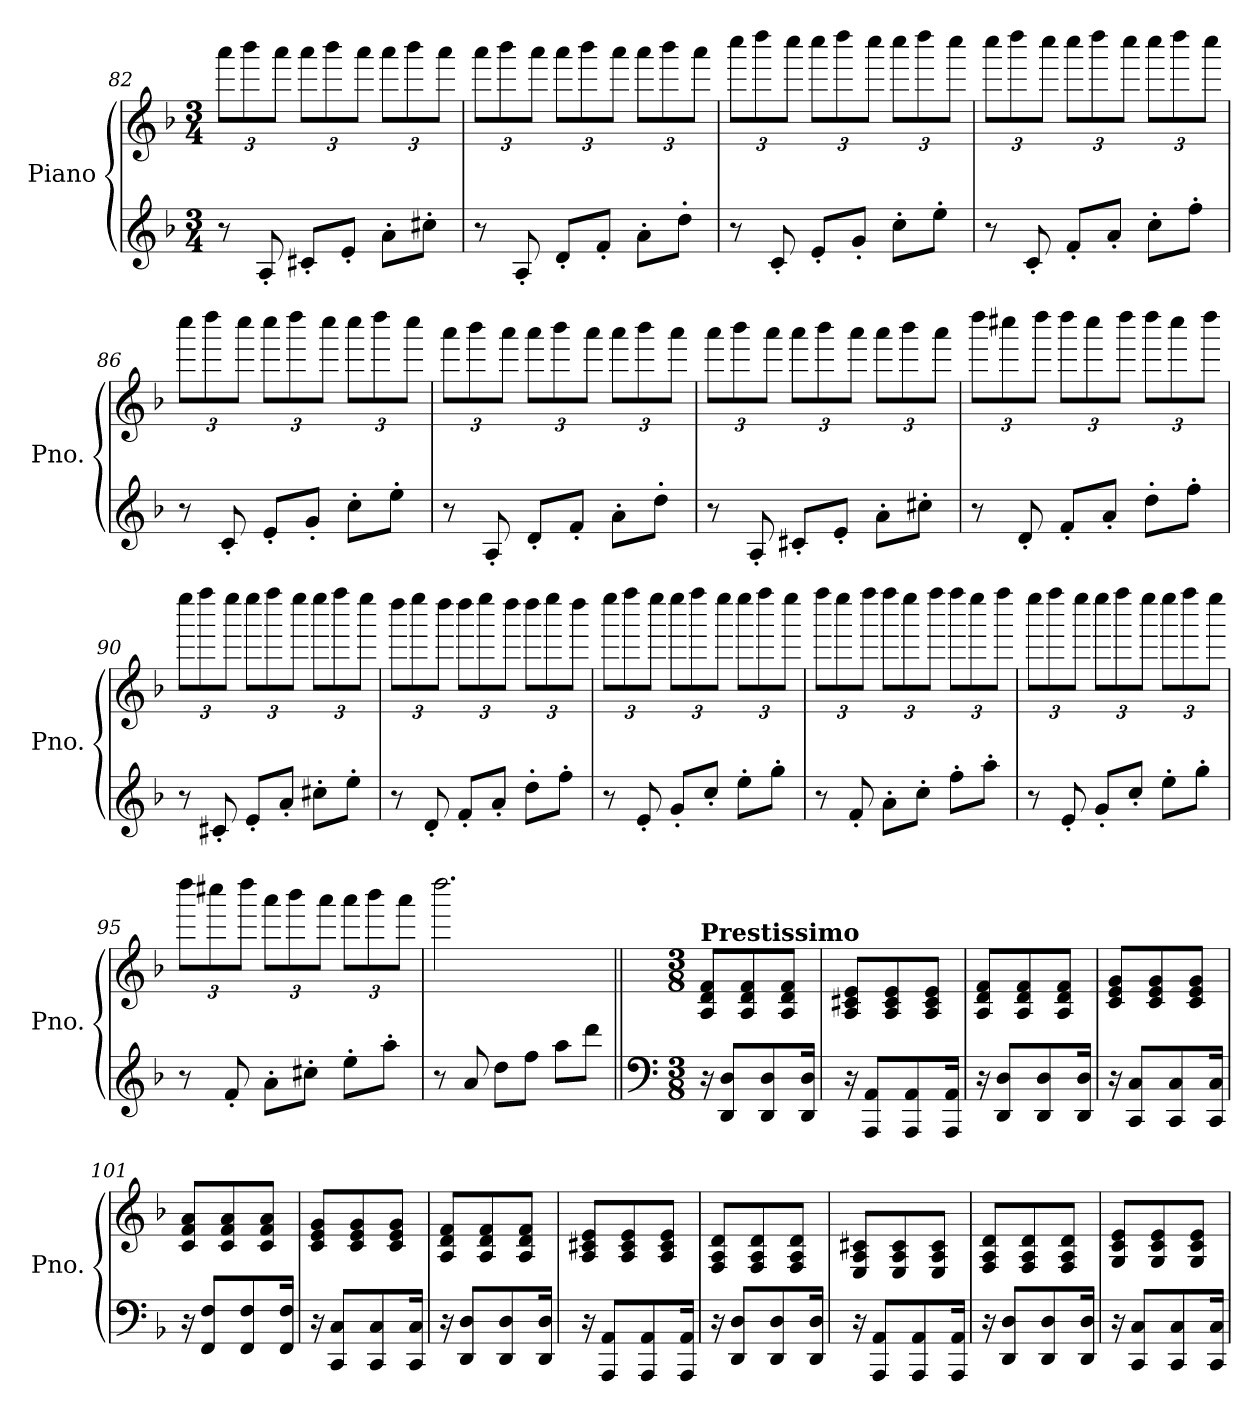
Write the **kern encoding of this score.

**kern	**kern
*part1	*part1
*staff2	*staff1
*I"Piano	*
*I'Pno.	*
*clefG2	*clefG2
*k[b-]	*k[b-]
*M3/4	*M3/4
*	*Xbrackettup
=82	=82
8r	12aaa\L
.	12bbb-\
8A'/	.
.	12aaa\J
8c#X'/L	12aaa\L
.	12bbb-\
8e'/J	.
.	12aaa\J
8a'\L	12aaa\L
.	12bbb-\
8cc#X'\J	.
.	12aaa\J
=83	=83
8r	12aaa\L
.	12bbb-\
8A'/	.
.	12aaa\J
8d'/L	12aaa\L
.	12bbb-\
8f'/J	.
.	12aaa\J
8a'\L	12aaa\L
.	12bbb-\
8dd'\J	.
.	12aaa\J
=84	=84
8r	12cccc\L
.	12dddd\
8c'/	.
.	12cccc\J
8e'/L	12cccc\L
.	12dddd\
8g'/J	.
.	12cccc\J
8cc'\L	12cccc\L
.	12dddd\
8ee'\J	.
.	12cccc\J
!!LO:LB:g=z
=85	=85
8r	12cccc\L
.	12dddd\
8c'/	.
.	12cccc\J
8f'/L	12cccc\L
.	12dddd\
8a'/J	.
.	12cccc\J
8cc'\L	12cccc\L
.	12dddd\
8ff'\J	.
.	12cccc\J
=86	=86
8r	12cccc\L
.	12dddd\
8c'/	.
.	12cccc\J
8e'/L	12cccc\L
.	12dddd\
8g'/J	.
.	12cccc\J
8cc'\L	12cccc\L
.	12dddd\
8ee'\J	.
.	12cccc\J
=87	=87
8r	12aaa\L
.	12bbb-\
8A'/	.
.	12aaa\J
8d'/L	12aaa\L
.	12bbb-\
8f'/J	.
.	12aaa\J
8a'\L	12aaa\L
.	12bbb-\
8dd'\J	.
.	12aaa\J
=88	=88
8r	12aaa\L
.	12bbb-\
8A'/	.
.	12aaa\J
8c#X'/L	12aaa\L
.	12bbb-\
8e'/J	.
.	12aaa\J
8a'\L	12aaa\L
.	12bbb-\
8cc#X'\J	.
.	12aaa\J
!!LO:LB:g=z
=89	=89
8r	12dddd\L
.	12cccc#X\
8d'/	.
.	12dddd\J
8f'/L	12dddd\L
.	12cccc#\
8a'/J	.
.	12dddd\J
8dd'\L	12dddd\L
.	12cccc#\
8ff'\J	.
.	12dddd\J
=90	=90
8r	12eeee\L
.	12ffff\
8c#X'/	.
.	12eeee\J
8e'/L	12eeee\L
.	12ffff\
8a'/J	.
.	12eeee\J
8cc#X'\L	12eeee\L
.	12ffff\
8ee'\J	.
.	12eeee\J
=91	=91
8r	12dddd\L
.	12eeee\
8d'/	.
.	12dddd\J
8f'/L	12dddd\L
.	12eeee\
8a'/J	.
.	12dddd\J
8dd'\L	12dddd\L
.	12eeee\
8ff'\J	.
.	12dddd\J
=92	=92
8r	12eeee\L
.	12ffff\
8e'/	.
.	12eeee\J
8g'/L	12eeee\L
.	12ffff\
8cc'/J	.
.	12eeee\J
8ee'\L	12eeee\L
.	12ffff\
8gg'\J	.
.	12eeee\J
!!LO:LB:g=z
=93	=93
8r	12ffff\L
.	12eeee\
8f'/	.
.	12ffff\J
8a'\L	12ffff\L
.	12eeee\
8cc'\J	.
.	12ffff\J
8ff'\L	12ffff\L
.	12eeee\
8aa'\J	.
.	12ffff\J
=94	=94
8r	12eeee\L
.	12ffff\
8e'/	.
.	12eeee\J
8g'/L	12eeee\L
.	12ffff\
8cc'/J	.
.	12eeee\J
8ee'\L	12eeee\L
.	12ffff\
8gg'\J	.
.	12eeee\J
=95	=95
8r	12dddd\L
.	12cccc#X\
8f'/	.
.	12dddd\J
8a'\L	12aaa\L
.	12bbb-\
8cc#X'\J	.
.	12aaa\J
8ee'\L	12aaa\L
.	12bbb-\
8aa'\J	.
.	12aaa\J
=96	=96
8r	2.dddd\
8a/	.
8dd\L	.
8ff\J	.
8aa\L	.
8ddd\J	.
!!LO:LB:g=z
=97||	=97||
*clefF4	*
*M3/8	*M3/8
!	!LO:TX:a:B:t=Prestissimo
16r	8A/ 8d/ 8f/L
8DD/ 8D/L	.
.	8A/ 8d/ 8f/
8DD/ 8D/	.
.	8A/ 8d/ 8f/J
16DD/ 16D/Jk	.
=98	=98
16r	8A/ 8c#X/ 8e/L
8AAA/ 8AA/L	.
.	8A/ 8c#/ 8e/
8AAA/ 8AA/	.
.	8A/ 8c#/ 8e/J
16AAA/ 16AA/Jk	.
=99	=99
16r	8A/ 8d/ 8f/L
8DD/ 8D/L	.
.	8A/ 8d/ 8f/
8DD/ 8D/	.
.	8A/ 8d/ 8f/J
16DD/ 16D/Jk	.
=100	=100
16r	8c/ 8e/ 8g/L
8CC/ 8C/L	.
.	8c/ 8e/ 8g/
8CC/ 8C/	.
.	8c/ 8e/ 8g/J
16CC/ 16C/Jk	.
=101	=101
16r	8c/ 8f/ 8a/L
8FF/ 8F/L	.
.	8c/ 8f/ 8a/
8FF/ 8F/	.
.	8c/ 8f/ 8a/J
16FF/ 16F/Jk	.
=102	=102
16r	8c/ 8e/ 8g/L
8CC/ 8C/L	.
.	8c/ 8e/ 8g/
8CC/ 8C/	.
.	8c/ 8e/ 8g/J
16CC/ 16C/Jk	.
=103	=103
16r	8A/ 8d/ 8f/L
8DD/ 8D/L	.
.	8A/ 8d/ 8f/
8DD/ 8D/	.
.	8A/ 8d/ 8f/J
16DD/ 16D/Jk	.
=104	=104
16r	8A/ 8c#X/ 8e/L
8AAA/ 8AA/L	.
.	8A/ 8c#/ 8e/
8AAA/ 8AA/	.
.	8A/ 8c#/ 8e/J
16AAA/ 16AA/Jk	.
=105	=105
16r	8F/ 8A/ 8d/L
8DD/ 8D/L	.
.	8F/ 8A/ 8d/
8DD/ 8D/	.
.	8F/ 8A/ 8d/J
16DD/ 16D/Jk	.
!!LO:PB:g=z
=106	=106
16r	8E/ 8A/ 8c#X/L
8AAA/ 8AA/L	.
.	8E/ 8A/ 8c#/
8AAA/ 8AA/	.
.	8E/ 8A/ 8c#/J
16AAA/ 16AA/Jk	.
=107	=107
16r	8F/ 8A/ 8d/L
8DD/ 8D/L	.
.	8F/ 8A/ 8d/
8DD/ 8D/	.
.	8F/ 8A/ 8d/J
16DD/ 16D/Jk	.
=108	=108
16r	8G/ 8c/ 8e/L
8CC/ 8C/L	.
.	8G/ 8c/ 8e/
8CC/ 8C/	.
.	8G/ 8c/ 8e/J
16CC/ 16C/Jk	.
=	=
*-	*-
